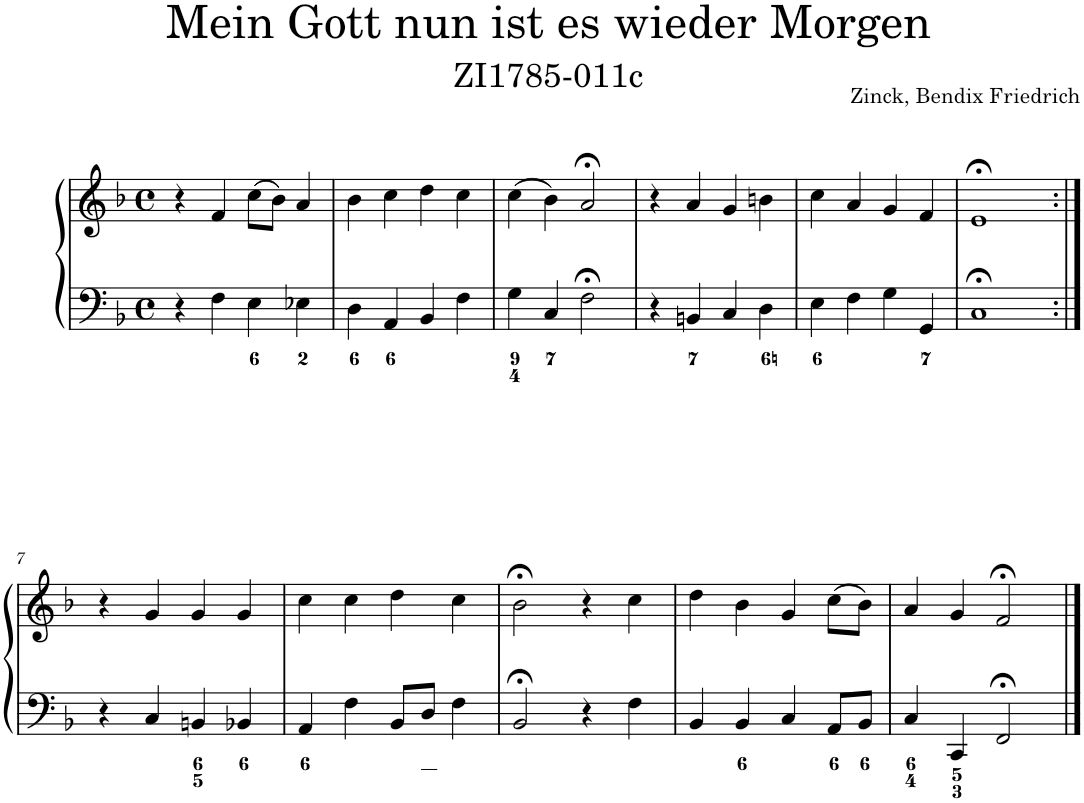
**kern	**kern
*part1	*part1
*staff2	*staff1
*I"Piano	*
*I'Pno.	*
*clefF4	*clefG2
*k[b-]	*k[b-]
*M4/4	*M4/4
*met(c)	*met(c)
=1	=1
4r	4r
4F\	4f/
4E\	(8cc\L
.	8b-\J)
4E-X\	4a/
=2	=2
4D\	4b-\
4AA/	4cc\
4BB-/	4dd\
4F\	4cc\
=3	=3
4G\	(4cc\
4C/	4b-\)
2F;<\	2a;</
=4	=4
4r	4r
4BBn/	4a/
4C/	4g/
4D\	4bn\
=5	=5
4E\	4cc\
4F\	4a/
4G\	4g/
4GG/	4f/
=6	=6
1C;<	1e;<
!!LO:LB:g=z
=7:|!	=7:|!
4r	4r
4C/	4g/
4BBn/	4g/
4BB-X/	4g/
=8	=8
4AA/	4cc\
4F\	4cc\
8BB-/L	4dd\
8D/J	.
4F\	4cc\
=9	=9
2BB-;</	2b-;<\
4r	4r
4F\	4cc\
=10	=10
4BB-/	4dd\
4BB-/	4b-\
4C/	4g/
8AA/L	(8cc\L
8BB-/J	8b-\J)
=11	=11
4C/	4a/
4CC/	4g/
2FF;</	2f;</
==	==
*-	*-
